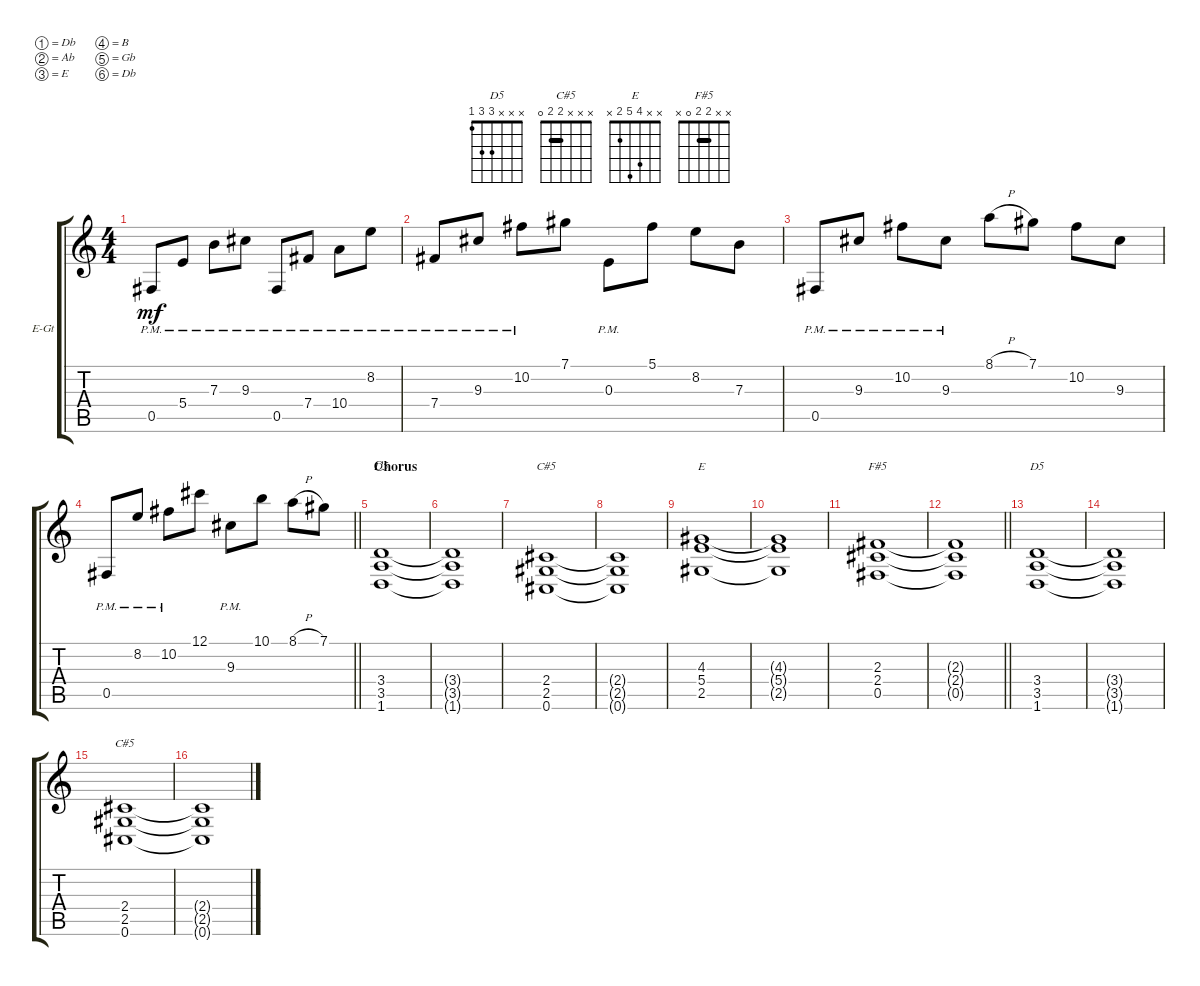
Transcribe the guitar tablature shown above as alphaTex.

\bracketExtendMode groupsimilarinstruments
\firstSystemTrackNameOrientation horizontal
\otherSystemsTrackNameOrientation horizontal
\track ("Electric Guitar 1" "E-Gt") {instrument distortionguitar}
\staff {score tabs}
\tuning (Db4 Ab3 E3 B2 Gb2 Db2)
\chord ("D5" x x x 3 3 1)
\chord ("C#5" x x x 2 2 0) {barre 2}
\chord ("E" x x 4 5 2 x)
\chord ("F#5" x x 2 2 0 x) {barre 2}
\ts (4 4)
\tempo (184 hide)
\clef g2
\ks c
0.5{pm}.8{dy mf} 5.4{pm}.8 7.3{pm}.8 9.3{pm}.8 0.5{pm}.8 7.4{pm}.8 10.4{pm}.8 8.2{pm}.8 |
7.4{pm}.8 9.3{pm}.8 10.2{pm}.8 7.1.8 0.3{pm}.8 5.1.8 8.2.8 7.3.8 |
0.5{pm}.8 9.3{pm}.8 10.2{pm}.8 9.3{pm}.8 8.1{h}.8 7.1.8 10.2.8 9.3.8 |
\tempo (184 "Moderately Slow Rock" 1 hide)
\barLineRight lightlight
0.5{pm}.8 8.2{pm}.8 10.2{pm}.8 12.1.8 9.3{pm}.8 10.1.8 8.1{h}.8 7.1.8 |
\section ("" "Chorus")
\tempo (184 "Moderate Rock" hide)
(3.4 3.5 1.6).1{ch "D5"} |
(3.4{t} 3.5{t} 1.6{t}).1 |
(2.4 2.5 0.6).1{ch "C#5"} |
(2.4{t} 2.5{t} 0.6{t}).1 |
(4.3 5.4 2.5).1{ch "E"} |
(4.3{t} 5.4{t} 2.5{t}).1 |
(2.3 2.4 0.5).1{ch "F#5"} |
\barLineRight lightlight
(2.3{t} 2.4{t} 0.5{t}).1 |
(3.4 3.5 1.6).1{ch "D5"} |
(3.4{t} 3.5{t} 1.6{t}).1 |
(2.4 2.5 0.6).1{ch "C#5"} |
(2.4{t} 2.5{t} 0.6{t}).1
